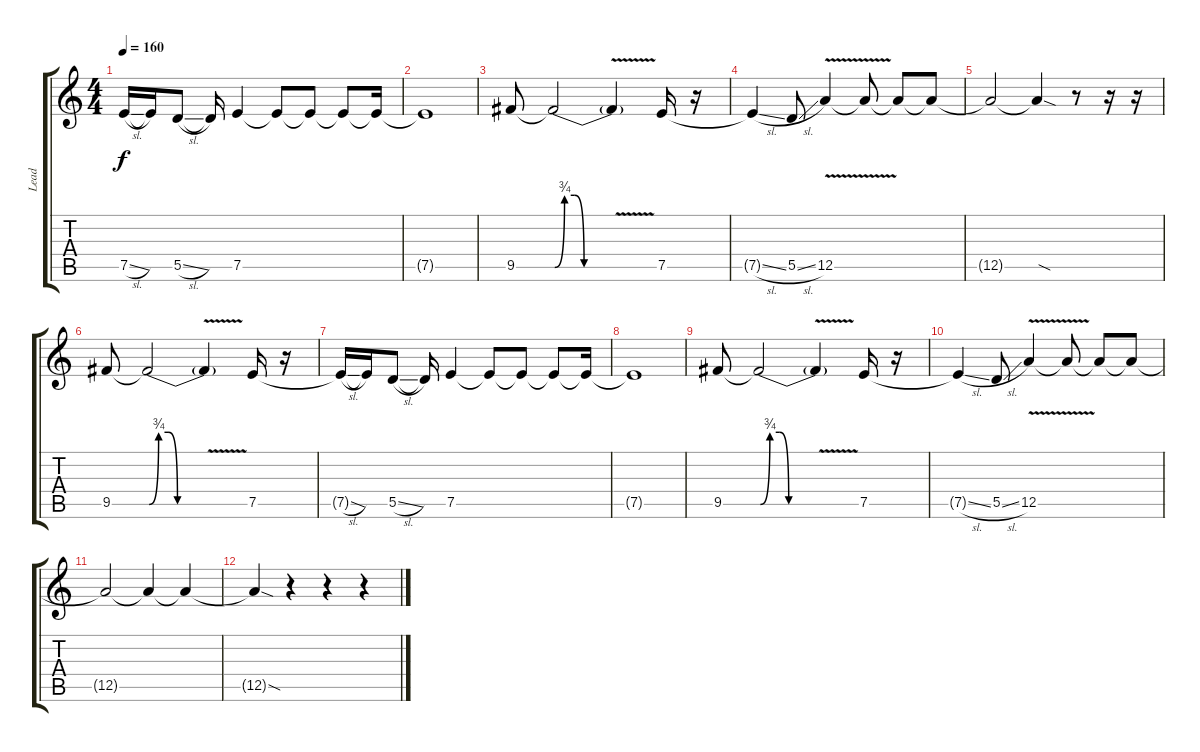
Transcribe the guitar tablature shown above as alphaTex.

\track ("Lead" "Lead") {instrument distortionguitar}
\staff {score tabs}
\tuning (E4 B3 G3 D3 A2 E2) {hide}
\ts (4 4)
\tempo 160
\clef g2
\ks c
7.5{sl t}.16{dy f} 7.5{t}.16 5.5{sl}.8 5.5{t}.16 7.5.4 7.5{t}.8 7.5{t}.8 7.5{t}.8 7.5{t}.16 |
7.5{t}.1 |
9.5.8 9.5{be (custom 0 0 10 3 20 3 30 0 60 0) t}.2 9.5{v t}.4 7.5.16 r.16 |
7.5{sl t}.4 5.5{sl}.8 12.5{v}.4 12.5{t}.8 12.5{t}.8 12.5{t}.8 |
12.5{t}.2 12.5{sod t}.4 r.8 r.16 r.16 |
9.5.8 9.5{be (custom 0 0 10 3 20 3 30 0 60 0) t}.2 9.5{v t}.4 7.5.16 r.16 |
7.5{sl t}.16 7.5{t}.16 5.5{sl}.8 5.5{t}.16 7.5.4 7.5{t}.8 7.5{t}.8 7.5{t}.8 7.5{t}.16 |
7.5{t}.1 |
9.5.8 9.5{be (custom 0 0 10 3 20 3 30 0 60 0) t}.2 9.5{v t}.4 7.5.16 r.16 |
7.5{sl t}.4 5.5{sl}.8 12.5{v}.4 12.5{t}.8 12.5{t}.8 12.5{t}.8 |
12.5{t}.2 12.5{t}.4 12.5{t}.4 |
12.5{sod t}.4 r.4 r.4 r.4
